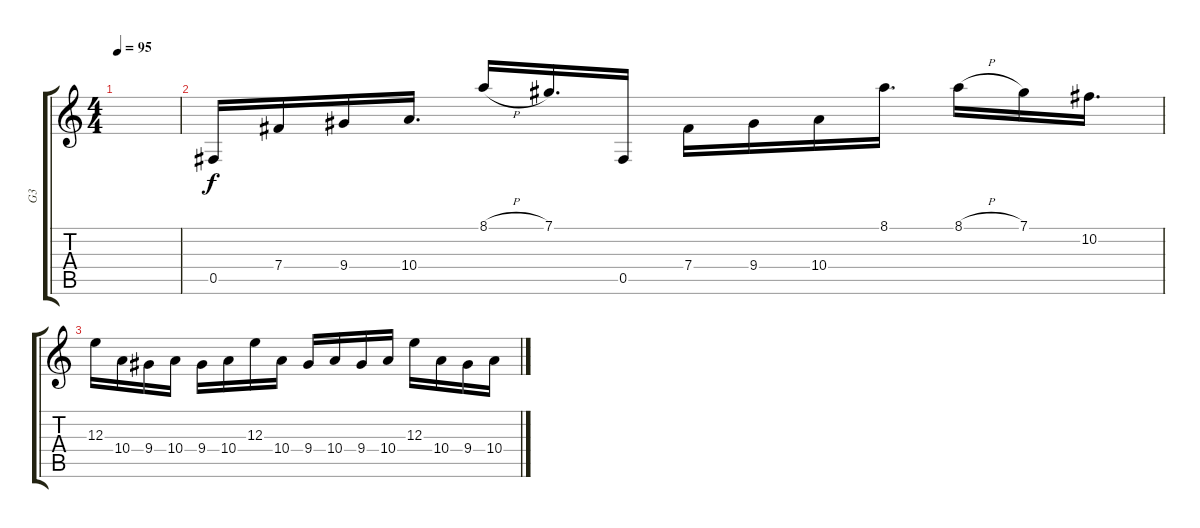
\track ("G3" "G3") {instrument distortionguitar}
\staff {score tabs}
\tuning (Db4 Ab3 E3 B2 Gb2 Db2) {hide}
\ts (4 4)
\tempo 95
\clef g2
\ks c
|
0.5.16 7.4.16 9.4.16 10.4.16{d} 8.1{h}.16 7.1.16{d} 0.5.16 7.4.16 9.4.16 10.4.16 8.1.16{d} 8.1{h}.16 7.1.16 10.2.16{d} |
12.3.16 10.4.16 9.4.16 10.4.16 9.4.16 10.4.16 12.3.16 10.4.16 9.4.16 10.4.16 9.4.16 10.4.16 12.3.16 10.4.16 9.4.16 10.4.16
